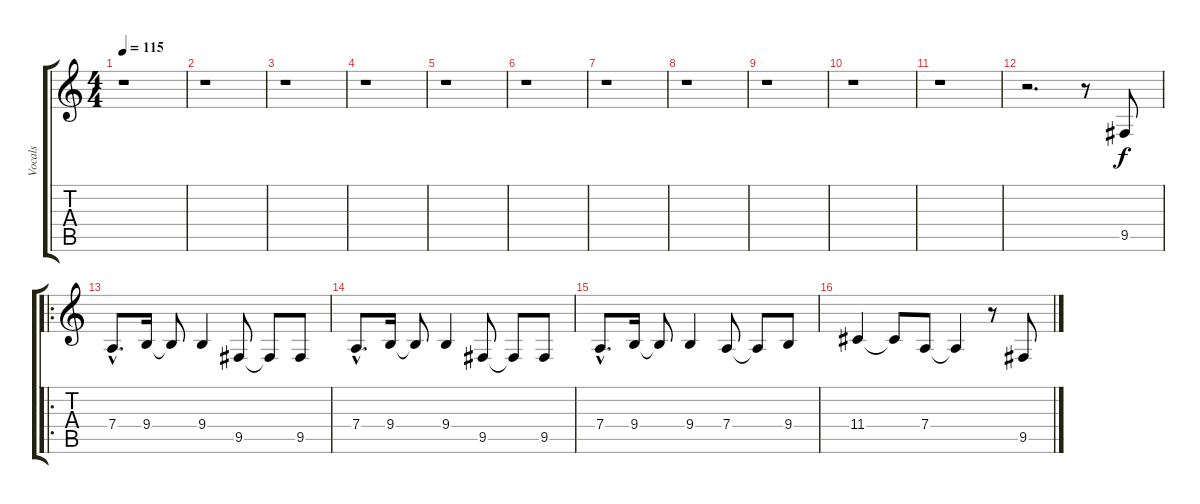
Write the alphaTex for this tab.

\track ("Vocals" "Vocals") {instrument bassoon}
\staff {score tabs}
\tuning (E4 B3 G3 D3 A2 E2) {hide}
\ts (4 4)
\tempo 115
\clef g2
\ks c
r.1{dy f instrument bassoon} |
r.1 |
r.1 |
r.1 |
r.1 |
r.1 |
r.1 |
r.1 |
r.1 |
r.1 |
r.1 |
r.2{d} r.8 9.5.8 |
\ro
7.4{hac}.8{d} 9.4.16 9.4{t}.8 9.4.4 9.5.8 9.5{t}.8 9.5.8 |
7.4{hac}.8{d} 9.4.16 9.4{t}.8 9.4.4 9.5.8 9.5{t}.8 9.5.8 |
7.4{hac}.8{d} 9.4.16 9.4{t}.8 9.4.4 7.4.8 7.4{t}.8 9.4.8 |
11.4.4 11.4{t}.8 7.4.8 7.4{t}.4 r.8 9.5.8
